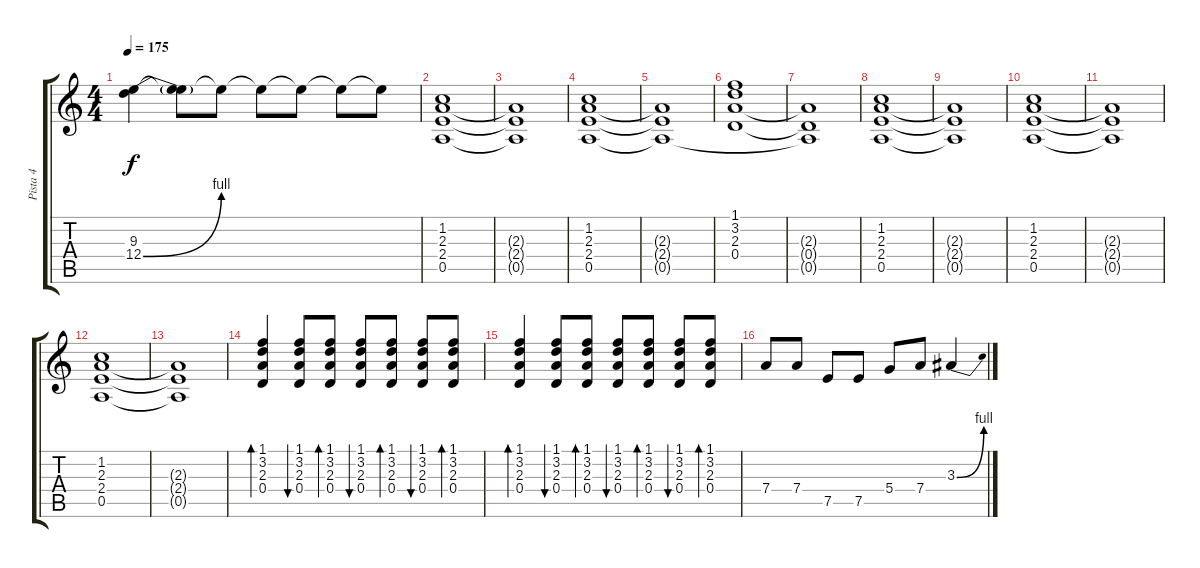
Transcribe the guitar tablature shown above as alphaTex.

\track ("Pista 4" "Pista 4") {instrument distortionguitar}
\staff {score tabs}
\tuning (E4 B3 G3 D3 A2 E2) {hide}
\ts (4 4)
\tempo 175
\clef g2
\ks c
(9.3 12.4{be (bend 0 0 60 4)}).4{dy f} (9.3{t} 12.4{t}).8 9.3{t}.8 9.3{t}.8 9.3{t}.8 9.3{t}.8 9.3{t}.8 |
(1.2 2.3 2.4 0.5).1 |
(2.3{t} 2.4{t} 0.5{t}).1 |
(1.2 2.3 2.4 0.5).1 |
(2.3{t} 2.4{t} 0.5{t}).1 |
(1.1 3.2 2.3 0.4).1 |
(2.3{t} 0.4{t} 0.5{t}).1 |
(1.2 2.3 2.4 0.5).1 |
(2.3{t} 2.4{t} 0.5{t}).1 |
(1.2 2.3 2.4 0.5).1 |
(2.3{t} 2.4{t} 0.5{t}).1 |
(1.2 2.3 2.4 0.5).1 |
(2.3{t} 2.4{t} 0.5{t}).1 |
(1.1 3.2 2.3 0.4).4{bd 60} (1.1 3.2 2.3 0.4).8{bu 60} (1.1 3.2 2.3 0.4).8{bd 60} (1.1 3.2 2.3 0.4).8{bu 120} (1.1 3.2 2.3 0.4).8{bd 60} (1.1 3.2 2.3 0.4).8{bu 120} (1.1 3.2 2.3 0.4).8{bd 60} |
(1.1 3.2 2.3 0.4).4{bd 60} (1.1 3.2 2.3 0.4).8{bu 60} (1.1 3.2 2.3 0.4).8{bd 60} (1.1 3.2 2.3 0.4).8{bu 120} (1.1 3.2 2.3 0.4).8{bd 60} (1.1 3.2 2.3 0.4).8{bu 120} (1.1 3.2 2.3 0.4).8{bd 60} |
7.4.8 7.4.8 7.5.8 7.5.8 5.4.8 7.4.8 3.3{be (bend 0 0 60 4)}.4
